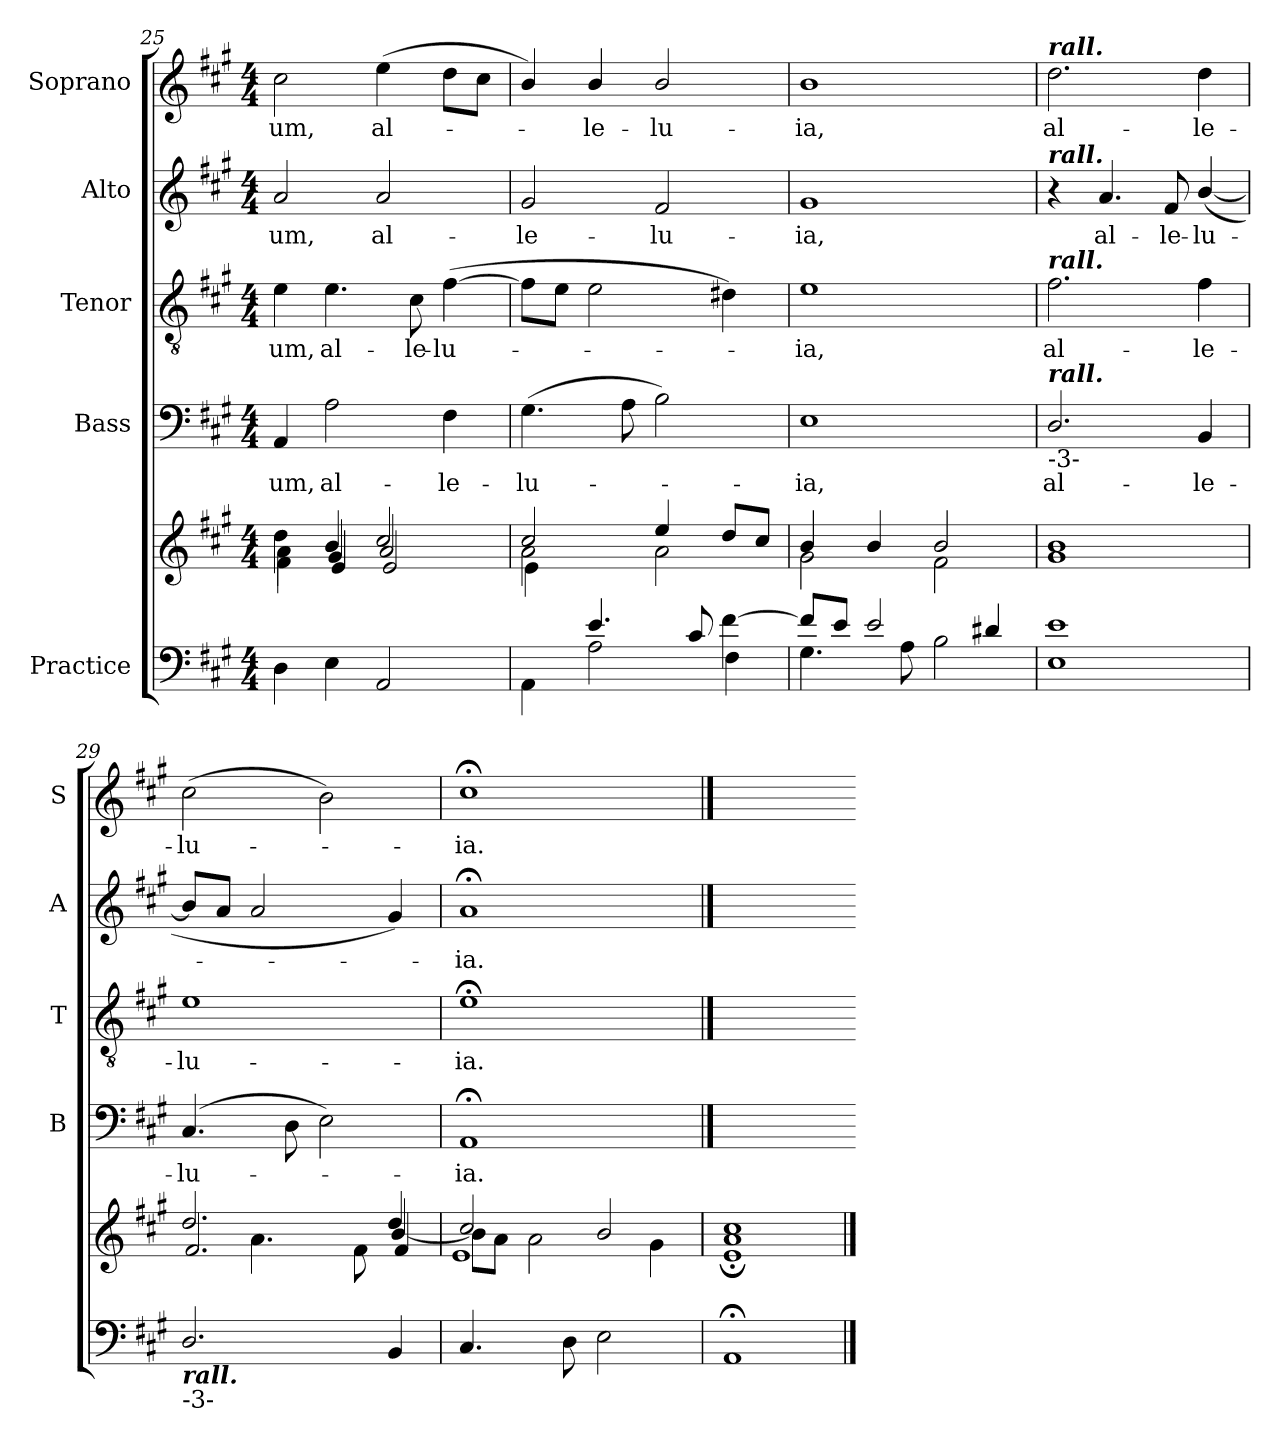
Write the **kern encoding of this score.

**kern	**kern	**kern	**text	**kern	**text	**kern	**text	**kern	**text
*part5	*part5	*part4	*part4	*part3	*part3	*part2	*part2	*part1	*part1
*staff6	*staff5	*staff4	*staff4	*staff3	*staff3	*staff2	*staff2	*staff1	*staff1
*I"Practice	*	*I"Bass	*	*I"Tenor	*	*I"Alto	*	*I"Soprano	*
*	*	*I'B	*	*I'T	*	*I'A	*	*I'S	*
!!LO:LB:g=z
*clefF4	*clefG2	*clefF4	*	*clefGv2	*	*clefG2	*	*clefG2	*
*k[f#c#g#]	*k[f#c#g#]	*k[f#c#g#]	*	*k[f#c#g#]	*	*k[f#c#g#]	*	*k[f#c#g#]	*
*A:	*A:	*A:	*	*A:	*	*A:	*	*A:	*
*M4/4	*M4/4	*M4/4	*	*M4/4	*	*M4/4	*	*M4/4	*
=25	=25	=25	=25	=25	=25	=25	=25	=25	=25
*	*^	*	*	*	*	*	*	*	*
*	*	*^	*	*	*	*	*	*	*	*
!	!	!	!	!	!LO:LY:b	!	!LO:LY:b	!	!LO:LY:b	!	!LO:LY:b
4D\	4dd\	4a\	4f#\	4AA	-um,	4e	-um,	2a	-um,	2cc#	-um,
!	!	!	!	!	!LO:LY:b	!	!LO:LY:b	!	!	!	!
4E\	4b/	4g#/	4e/	2A	al-	4.e	al-	.	.	.	.
!	!	!	!	!	!	!	!	!	!LO:LY:b	!	!LO:LY:b
2AA/	2cc#/	2a/	2e/	.	.	.	.	2a	al-	(>4ee	al-
!	!	!	!	!	!	!	!LO:LY:b	!	!	!	!
.	.	.	.	.	.	8c#	-le-	.	.	.	.
!	!	!	!	!	!LO:LY:b	!	!LO:LY:b	!	!	!	!
.	.	.	.	4F#	-le-	(>[4f#	-lu-	.	.	8ddL	.
.	.	.	.	.	.	.	.	.	.	8cc#J	.
!!LO:LB:g=z
=26	=26	=26	=26	=26	=26	=26	=26	=26	=26	=26	=26
*^	*	*	*	*	*	*	*	*	*	*	*
!	!	!	!	!	!	!LO:LY:b	!	!	!	!LO:LY:b	!	!
4ryy	4AA\	2cc#/	2a\	4e\	(>4.G#	-lu-	8f#L]	.	2g#	-le-	4b/)	.
.	.	.	.	.	.	.	8eJ	.	.	.	.	.
!	!	!	!	!	!	!	!	!	!	!	!	!LO:LY:b
4.e/	2A\	.	.	2.ryy	.	.	2e	.	.	.	4b/	le-
.	.	.	.	.	8A	.	.	.	.	.	.	.
!	!	!	!	!	!	!	!	!	!	!LO:LY:b	!	!LO:LY:b
.	.	4ee/	2a\	.	2B)	.	.	.	2f#	-lu-	2b/	-lu-
8c#/	.	.	.	.	.	.	.	.	.	.	.	.
[4f#\	4F#\	8dd/L	.	.	.	.	4d#X)	.	.	.	.	.
.	.	8cc#/J	.	.	.	.	.	.	.	.	.	.
*	*	*	*v	*v	*	*	*	*	*	*	*	*
=27	=27	=27	=27	=27	=27	=27	=27	=27	=27	=27	=27
!	!	!	!	!	!LO:LY:b	!	!LO:LY:b	!	!LO:LY:b	!	!LO:LY:b
8f#/L]	4.G#\	4b/	2g#\	1E	ia,	1e	ia,	1g#	-ia,	1b	-ia,
8e/J	.	.	.	.	.	.	.	.	.	.	.
2e/	.	4b/	.	.	.	.	.	.	.	.	.
.	8A\	.	.	.	.	.	.	.	.	.	.
.	2B\	2b/	2f#\	.	.	.	.	.	.	.	.
4d#X/	.	.	.	.	.	.	.	.	.	.	.
=28	=28	=28	=28	=28	=28	=28	=28	=28	=28	=28	=28
!	!	!	!	!	!	!	!	!	!	!LO:TX:a:Bi:t=rall.	!
!	!	!	!	!	!	!	!	!LO:TX:a:Bi:t=rall.	!	!	!
!	!	!	!	!	!	!LO:TX:a:Bi:t=rall.	!	!	!	!	!
!	!	!	!	!LO:TX:b:t=-3-	!	!	!	!	!	!	!
!	!	!	!	!LO:TX:a:Bi:t=rall.	!	!	!	!	!	!	!
!	!	!	!	!	!LO:LY:b	!	!LO:LY:b	!	!	!	!LO:LY:b
1e/	1E\	1b/	1g#\	2.D/	al-	2.f#	al-	4r	.	2.dd	al-
!	!	!	!	!	!	!	!	!	!LO:LY:b	!	!
.	.	.	.	.	.	.	.	4.a	al-	.	.
!	!	!	!	!	!	!	!	!	!LO:LY:b	!	!
.	.	.	.	.	.	.	.	8f#	-le-	.	.
!	!	!	!	!	!LO:LY:b	!	!LO:LY:b	!	!LO:LY:b	!	!LO:LY:b
.	.	.	.	4BB	-le-	4f#	-le-	(<[4b/	-lu-	4dd	-le-
*v	*v	*	*	*	*	*	*	*	*	*	*
=29	=29	=29	=29	=29	=29	=29	=29	=29	=29	=29
*	*	*^	*	*	*	*	*	*	*	*
!LO:TX:b:Bi:t=rall.	!	!	!	!	!	!	!	!	!	!	!
!LO:TX:b:t=-3-	!	!	!	!	!	!	!	!	!	!	!
!	!	!	!	!	!LO:LY:b	!	!LO:LY:b	!	!	!	!LO:LY:b
2.D/	2.dd/	4ryy	2.f#/	(>4.C#	-lu-	1e	-lu-	8bL]	.	(>2cc#	-lu-
.	.	.	.	.	.	.	.	8aJ	.	.	.
.	.	4.a\	.	.	.	.	.	2a	.	.	.
.	.	.	.	8D	.	.	.	.	.	.	.
.	.	.	.	2E)	.	.	.	.	.	2b)	.
.	.	8f#\	.	.	.	.	.	.	.	.	.
4BB/	4dd/	[4b/	4f#/	.	.	.	.	4g#)	.	.	.
=30	=30	=30	=30	=30	=30	=30	=30	=30	=30	=30	=30
!	!	!	!	!	!LO:LY:b	!	!LO:LY:b	!	!LO:LY:b	!	!LO:LY:b
4.C#/	2cc#/	8b\L]	1e/	1AA;<	ia.	1e;<	-ia.	1a;<	ia.	1cc#;<	ia.
.	.	8a\J	.	.	.	.	.	.	.	.	.
.	.	2a\	.	.	.	.	.	.	.	.	.
8D\	.	.	.	.	.	.	.	.	.	.	.
2E\	2b/	.	.	.	.	.	.	.	.	.	.
.	.	4g#\	.	.	.	.	.	.	.	.	.
=	=	=	=	==	==	==	==	==	==	==	==
1AA;\	1cc#/	1a;<\	1e/	1ryy	.	1ryy	.	1ryy	.	1ryy	.
*	*v	*v	*v	*	*	*	*	*	*	*	*
==	==	=	=	=	=	=	=	=	=
*-	*-	*-	*-	*-	*-	*-	*-	*-	*-
